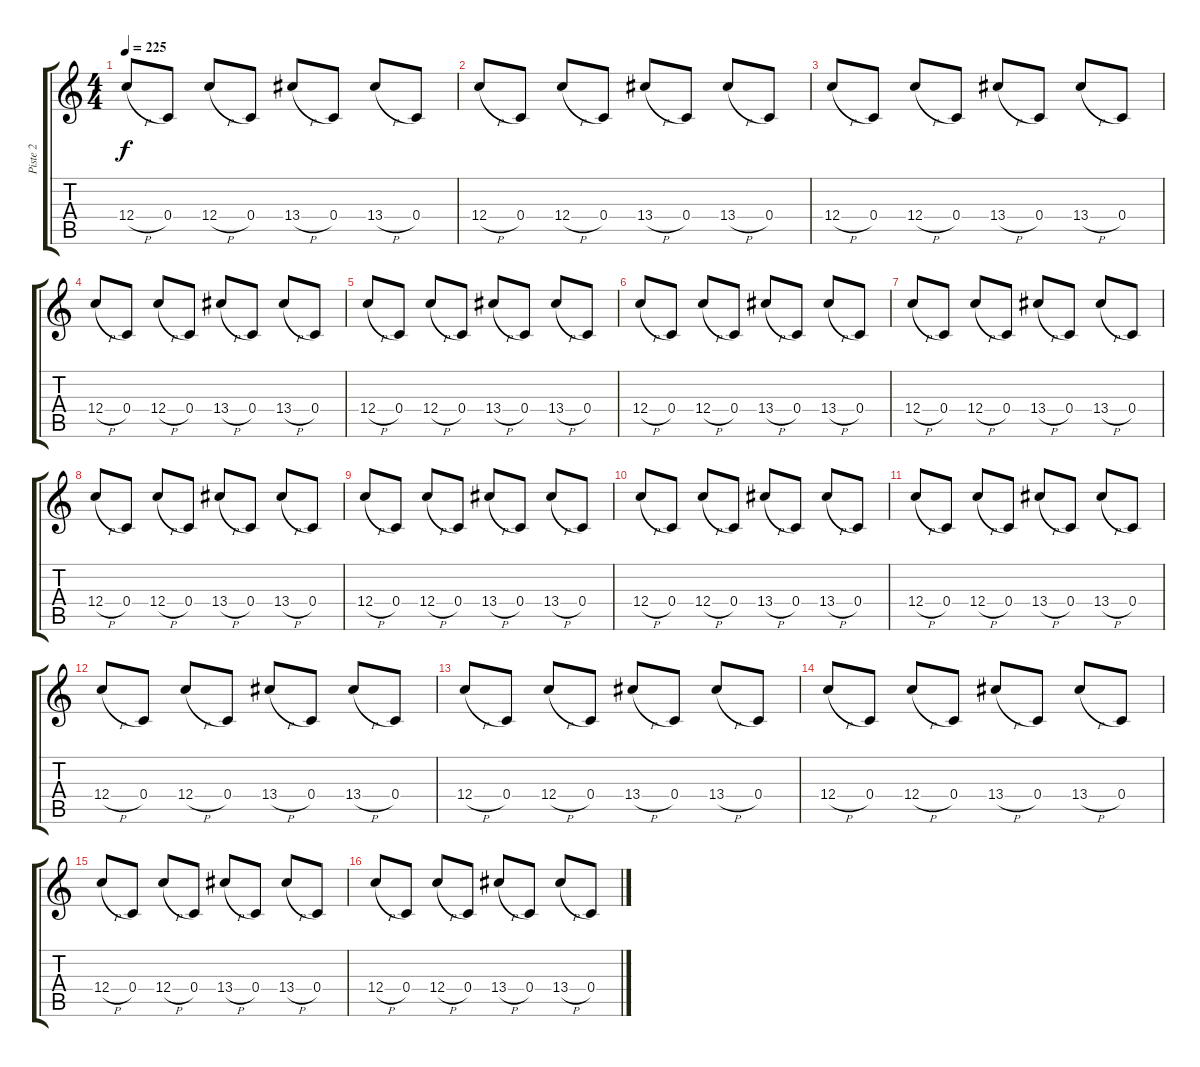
\track ("Piste 2" "Piste 2") {instrument distortionguitar}
\staff {score tabs}
\tuning (D4 A3 F3 C3 G2 C2) {hide}
\ts (4 4)
\tempo 225
\clef g2
\ks c
12.4{h}.8{dy f} 0.4.8 12.4{h}.8 0.4.8 13.4{h}.8 0.4.8 13.4{h}.8 0.4.8 |
12.4{h}.8 0.4.8 12.4{h}.8 0.4.8 13.4{h}.8 0.4.8 13.4{h}.8 0.4.8 |
12.4{h}.8 0.4.8 12.4{h}.8 0.4.8 13.4{h}.8 0.4.8 13.4{h}.8 0.4.8 |
12.4{h}.8 0.4.8 12.4{h}.8 0.4.8 13.4{h}.8 0.4.8 13.4{h}.8 0.4.8 |
12.4{h}.8 0.4.8 12.4{h}.8 0.4.8 13.4{h}.8 0.4.8 13.4{h}.8 0.4.8 |
12.4{h}.8 0.4.8 12.4{h}.8 0.4.8 13.4{h}.8 0.4.8 13.4{h}.8 0.4.8 |
12.4{h}.8 0.4.8 12.4{h}.8 0.4.8 13.4{h}.8 0.4.8 13.4{h}.8 0.4.8 |
12.4{h}.8 0.4.8 12.4{h}.8 0.4.8 13.4{h}.8 0.4.8 13.4{h}.8 0.4.8 |
12.4{h}.8 0.4.8 12.4{h}.8 0.4.8 13.4{h}.8 0.4.8 13.4{h}.8 0.4.8 |
12.4{h}.8 0.4.8 12.4{h}.8 0.4.8 13.4{h}.8 0.4.8 13.4{h}.8 0.4.8 |
12.4{h}.8 0.4.8 12.4{h}.8 0.4.8 13.4{h}.8 0.4.8 13.4{h}.8 0.4.8 |
12.4{h}.8 0.4.8 12.4{h}.8 0.4.8 13.4{h}.8 0.4.8 13.4{h}.8 0.4.8 |
12.4{h}.8 0.4.8 12.4{h}.8 0.4.8 13.4{h}.8 0.4.8 13.4{h}.8 0.4.8 |
12.4{h}.8 0.4.8 12.4{h}.8 0.4.8 13.4{h}.8 0.4.8 13.4{h}.8 0.4.8 |
12.4{h}.8 0.4.8 12.4{h}.8 0.4.8 13.4{h}.8 0.4.8 13.4{h}.8 0.4.8 |
12.4{h}.8 0.4.8 12.4{h}.8 0.4.8 13.4{h}.8 0.4.8 13.4{h}.8 0.4.8
